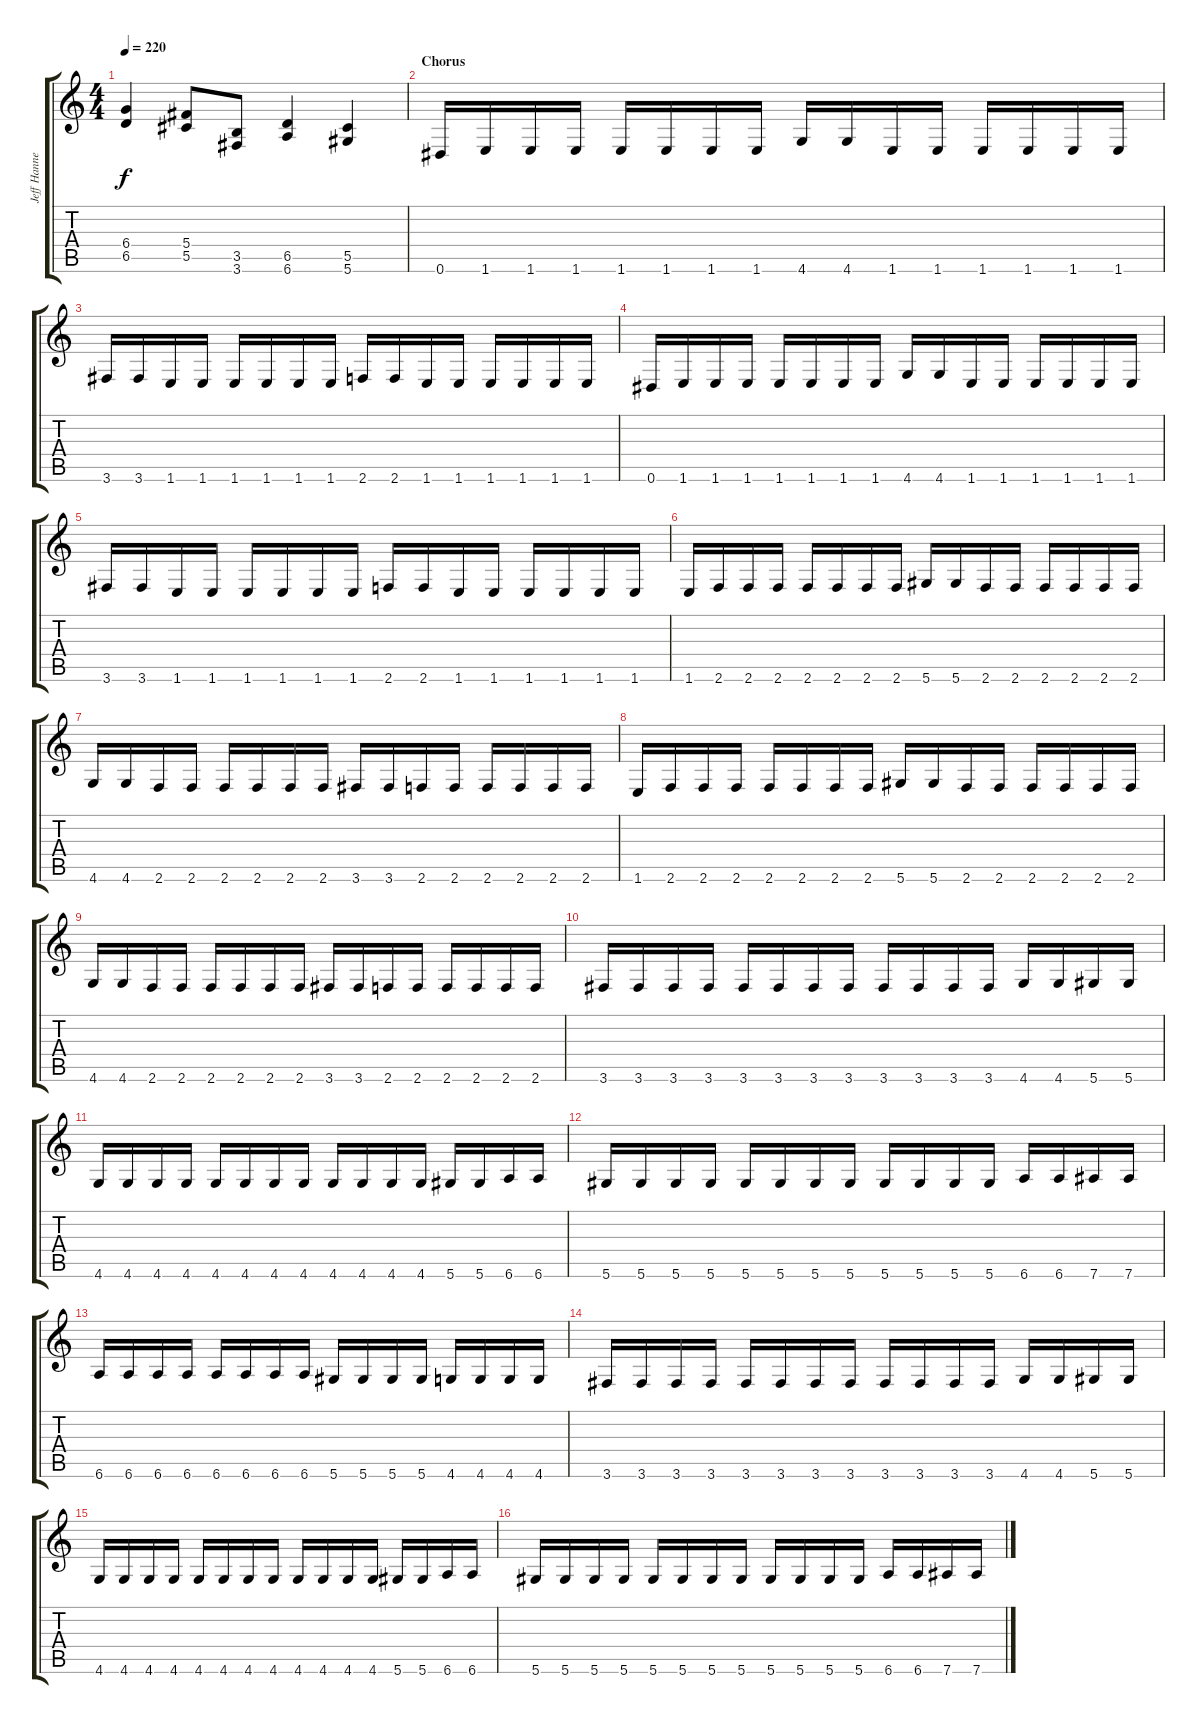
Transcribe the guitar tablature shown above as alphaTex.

\track ("Jeff Hanneman" "Jeff Hanne") {instrument distortionguitar}
\staff {score tabs}
\tuning (Eb4 Bb3 Gb3 Db3 Ab2 Eb2) {hide}
\ts (4 4)
\tempo 220
\clef g2
\ks c
(6.4 6.5).4{dy f} (5.4 5.5).8 (3.5 3.6).8 (6.5 6.6).4 (5.5 5.6).4 |
\section ("" "Chorus")
0.6.16 1.6.16 1.6.16 1.6.16 1.6.16 1.6.16 1.6.16 1.6.16 4.6.16 4.6.16 1.6.16 1.6.16 1.6.16 1.6.16 1.6.16 1.6.16 |
3.6.16 3.6.16 1.6.16 1.6.16 1.6.16 1.6.16 1.6.16 1.6.16 2.6.16 2.6.16 1.6.16 1.6.16 1.6.16 1.6.16 1.6.16 1.6.16 |
0.6.16 1.6.16 1.6.16 1.6.16 1.6.16 1.6.16 1.6.16 1.6.16 4.6.16 4.6.16 1.6.16 1.6.16 1.6.16 1.6.16 1.6.16 1.6.16 |
3.6.16 3.6.16 1.6.16 1.6.16 1.6.16 1.6.16 1.6.16 1.6.16 2.6.16 2.6.16 1.6.16 1.6.16 1.6.16 1.6.16 1.6.16 1.6.16 |
1.6.16 2.6.16 2.6.16 2.6.16 2.6.16 2.6.16 2.6.16 2.6.16 5.6.16 5.6.16 2.6.16 2.6.16 2.6.16 2.6.16 2.6.16 2.6.16 |
4.6.16 4.6.16 2.6.16 2.6.16 2.6.16 2.6.16 2.6.16 2.6.16 3.6.16 3.6.16 2.6.16 2.6.16 2.6.16 2.6.16 2.6.16 2.6.16 |
1.6.16 2.6.16 2.6.16 2.6.16 2.6.16 2.6.16 2.6.16 2.6.16 5.6.16 5.6.16 2.6.16 2.6.16 2.6.16 2.6.16 2.6.16 2.6.16 |
4.6.16 4.6.16 2.6.16 2.6.16 2.6.16 2.6.16 2.6.16 2.6.16 3.6.16 3.6.16 2.6.16 2.6.16 2.6.16 2.6.16 2.6.16 2.6.16 |
3.6.16 3.6.16 3.6.16 3.6.16 3.6.16 3.6.16 3.6.16 3.6.16 3.6.16 3.6.16 3.6.16 3.6.16 4.6.16 4.6.16 5.6.16 5.6.16 |
4.6.16 4.6.16 4.6.16 4.6.16 4.6.16 4.6.16 4.6.16 4.6.16 4.6.16 4.6.16 4.6.16 4.6.16 5.6.16 5.6.16 6.6.16 6.6.16 |
5.6.16 5.6.16 5.6.16 5.6.16 5.6.16 5.6.16 5.6.16 5.6.16 5.6.16 5.6.16 5.6.16 5.6.16 6.6.16 6.6.16 7.6.16 7.6.16 |
6.6.16 6.6.16 6.6.16 6.6.16 6.6.16 6.6.16 6.6.16 6.6.16 5.6.16 5.6.16 5.6.16 5.6.16 4.6.16 4.6.16 4.6.16 4.6.16 |
3.6.16 3.6.16 3.6.16 3.6.16 3.6.16 3.6.16 3.6.16 3.6.16 3.6.16 3.6.16 3.6.16 3.6.16 4.6.16 4.6.16 5.6.16 5.6.16 |
4.6.16 4.6.16 4.6.16 4.6.16 4.6.16 4.6.16 4.6.16 4.6.16 4.6.16 4.6.16 4.6.16 4.6.16 5.6.16 5.6.16 6.6.16 6.6.16 |
5.6.16 5.6.16 5.6.16 5.6.16 5.6.16 5.6.16 5.6.16 5.6.16 5.6.16 5.6.16 5.6.16 5.6.16 6.6.16 6.6.16 7.6.16 7.6.16
